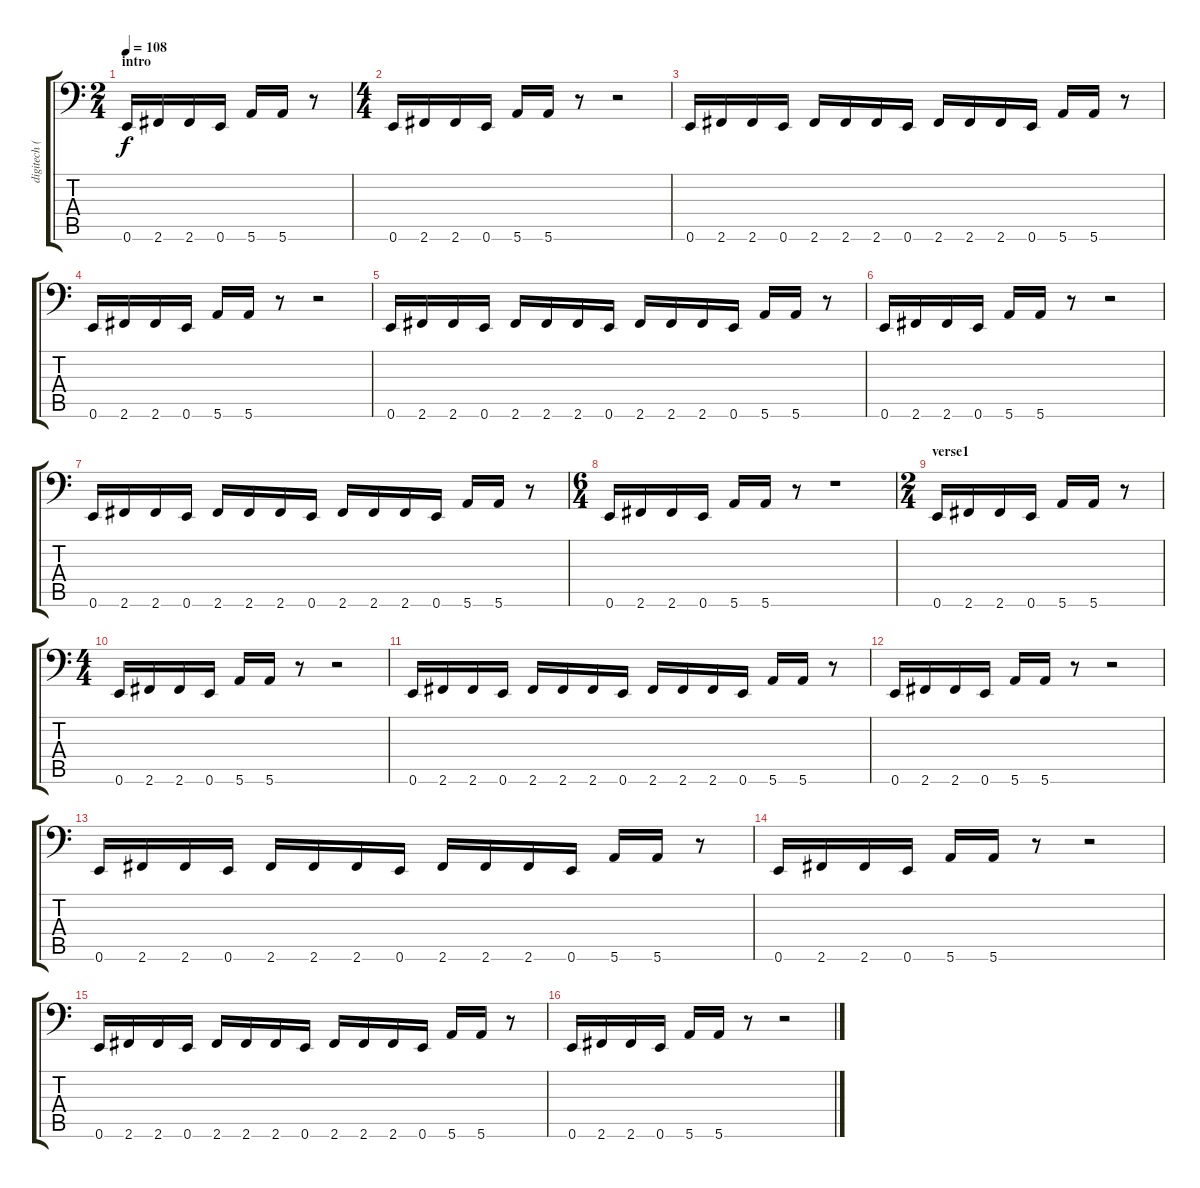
\track ("digitech (F5-note)" "digitech (") {instrument distortionguitar}
\staff {score tabs}
\tuning (E3 B2 G2 D2 A1 E1) {hide}
\ts (2 4)
\section ("" "intro")
\tempo 108
\clef f4
\ks c
0.6.16{dy f instrument distortionguitar} 2.6.16 2.6.16 0.6.16 5.6.16 5.6.16 r.8 |
\ts (4 4)
0.6.16 2.6.16 2.6.16 0.6.16 5.6.16 5.6.16 r.8 r.2 |
0.6.16 2.6.16 2.6.16 0.6.16 2.6.16 2.6.16 2.6.16 0.6.16 2.6.16 2.6.16 2.6.16 0.6.16 5.6.16 5.6.16 r.8 |
0.6.16 2.6.16 2.6.16 0.6.16 5.6.16 5.6.16 r.8 r.2 |
0.6.16 2.6.16 2.6.16 0.6.16 2.6.16 2.6.16 2.6.16 0.6.16 2.6.16 2.6.16 2.6.16 0.6.16 5.6.16 5.6.16 r.8 |
0.6.16 2.6.16 2.6.16 0.6.16 5.6.16 5.6.16 r.8 r.2 |
0.6.16 2.6.16 2.6.16 0.6.16 2.6.16 2.6.16 2.6.16 0.6.16 2.6.16 2.6.16 2.6.16 0.6.16 5.6.16 5.6.16 r.8 |
\ts (6 4)
0.6.16 2.6.16 2.6.16 0.6.16 5.6.16 5.6.16 r.8 r.1 |
\ts (2 4)
\section ("" "verse1")
0.6.16 2.6.16 2.6.16 0.6.16 5.6.16 5.6.16 r.8 |
\ts (4 4)
0.6.16 2.6.16 2.6.16 0.6.16 5.6.16 5.6.16 r.8 r.2 |
0.6.16 2.6.16 2.6.16 0.6.16 2.6.16 2.6.16 2.6.16 0.6.16 2.6.16 2.6.16 2.6.16 0.6.16 5.6.16 5.6.16 r.8 |
0.6.16 2.6.16 2.6.16 0.6.16 5.6.16 5.6.16 r.8 r.2 |
0.6.16 2.6.16 2.6.16 0.6.16 2.6.16 2.6.16 2.6.16 0.6.16 2.6.16 2.6.16 2.6.16 0.6.16 5.6.16 5.6.16 r.8 |
0.6.16 2.6.16 2.6.16 0.6.16 5.6.16 5.6.16 r.8 r.2 |
0.6.16 2.6.16 2.6.16 0.6.16 2.6.16 2.6.16 2.6.16 0.6.16 2.6.16 2.6.16 2.6.16 0.6.16 5.6.16 5.6.16 r.8 |
0.6.16 2.6.16 2.6.16 0.6.16 5.6.16 5.6.16 r.8 r.2
